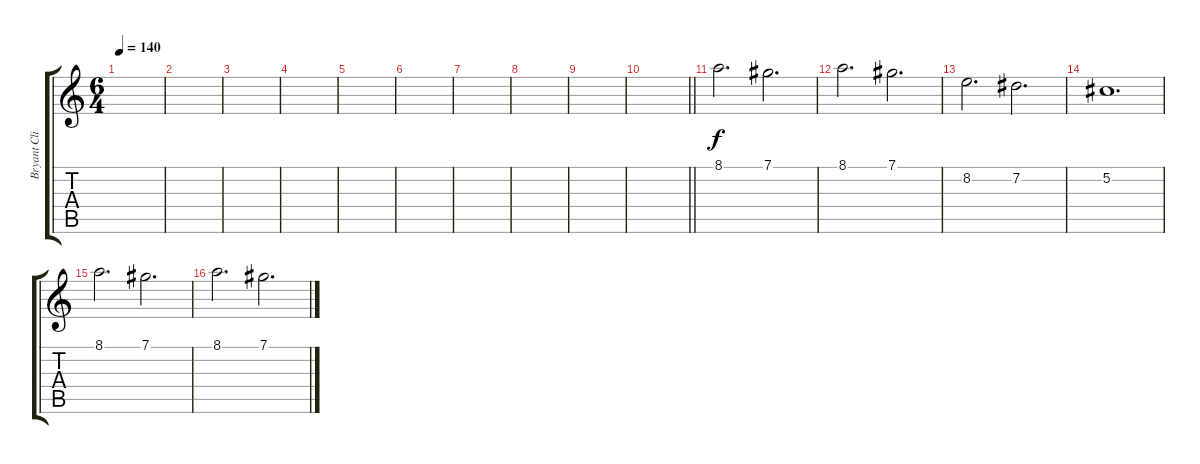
\track ("Bryant Clifford Meyer" "Bryant Cli") {instrument electricguitarjazz}
\staff {score tabs}
\tuning (Db4 Ab3 E3 B2 Gb2 B1) {hide}
\ts (6 4)
\tempo 140
\clef g2
\ks c
|
|
|
|
|
|
|
|
|
\barLineRight lightlight
|
\section ("" "")
8.1.2{d dy f instrument electricguitarjazz} 7.1.2{d} |
8.1.2{d} 7.1.2{d} |
8.2.2{d} 7.2.2{d} |
5.2.1{d} |
8.1.2{d} 7.1.2{d} |
8.1.2{d} 7.1.2{d}
